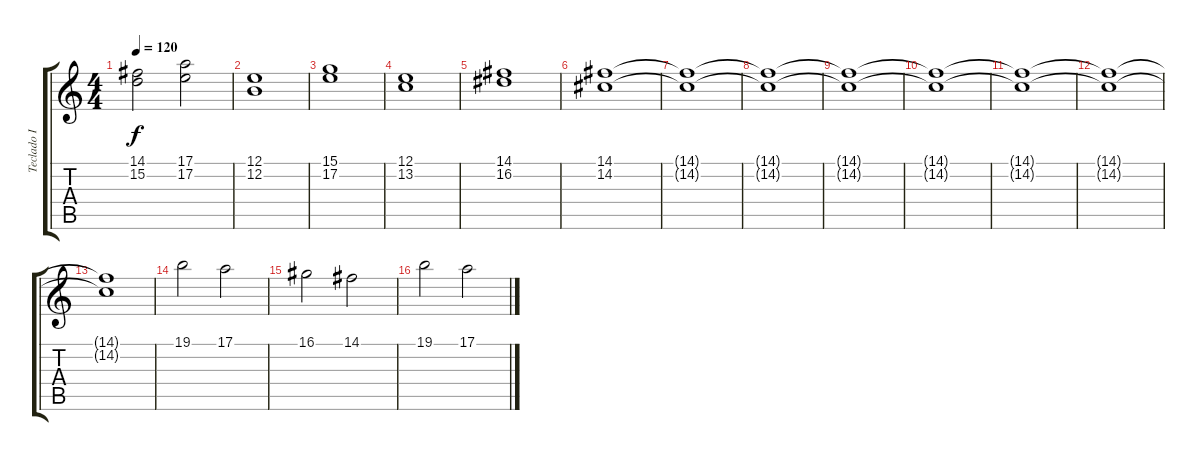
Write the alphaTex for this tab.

\track ("Teclado I" "Teclado I") {instrument stringensemble1}
\staff {score tabs}
\tuning (E4 B3 G3 D3 A2 E2) {hide}
\ts (4 4)
\tempo 120
\clef g2
\ks c
(14.1 15.2).2{dy f} (17.1 17.2).2 |
(12.1 12.2).1 |
(15.1 17.2).1 |
(12.1 13.2).1 |
(14.1 16.2).1 |
(14.1 14.2).1 |
(14.1{t} 14.2{t}).1 |
(14.1{t} 14.2{t}).1 |
(14.1{t} 14.2{t}).1 |
(14.1{t} 14.2{t}).1 |
(14.1{t} 14.2{t}).1 |
(14.1{t} 14.2{t}).1 |
(14.1{t} 14.2{t}).1 |
19.1.2{volume 16} 17.1.2 |
16.1.2 14.1.2 |
19.1.2 17.1.2
